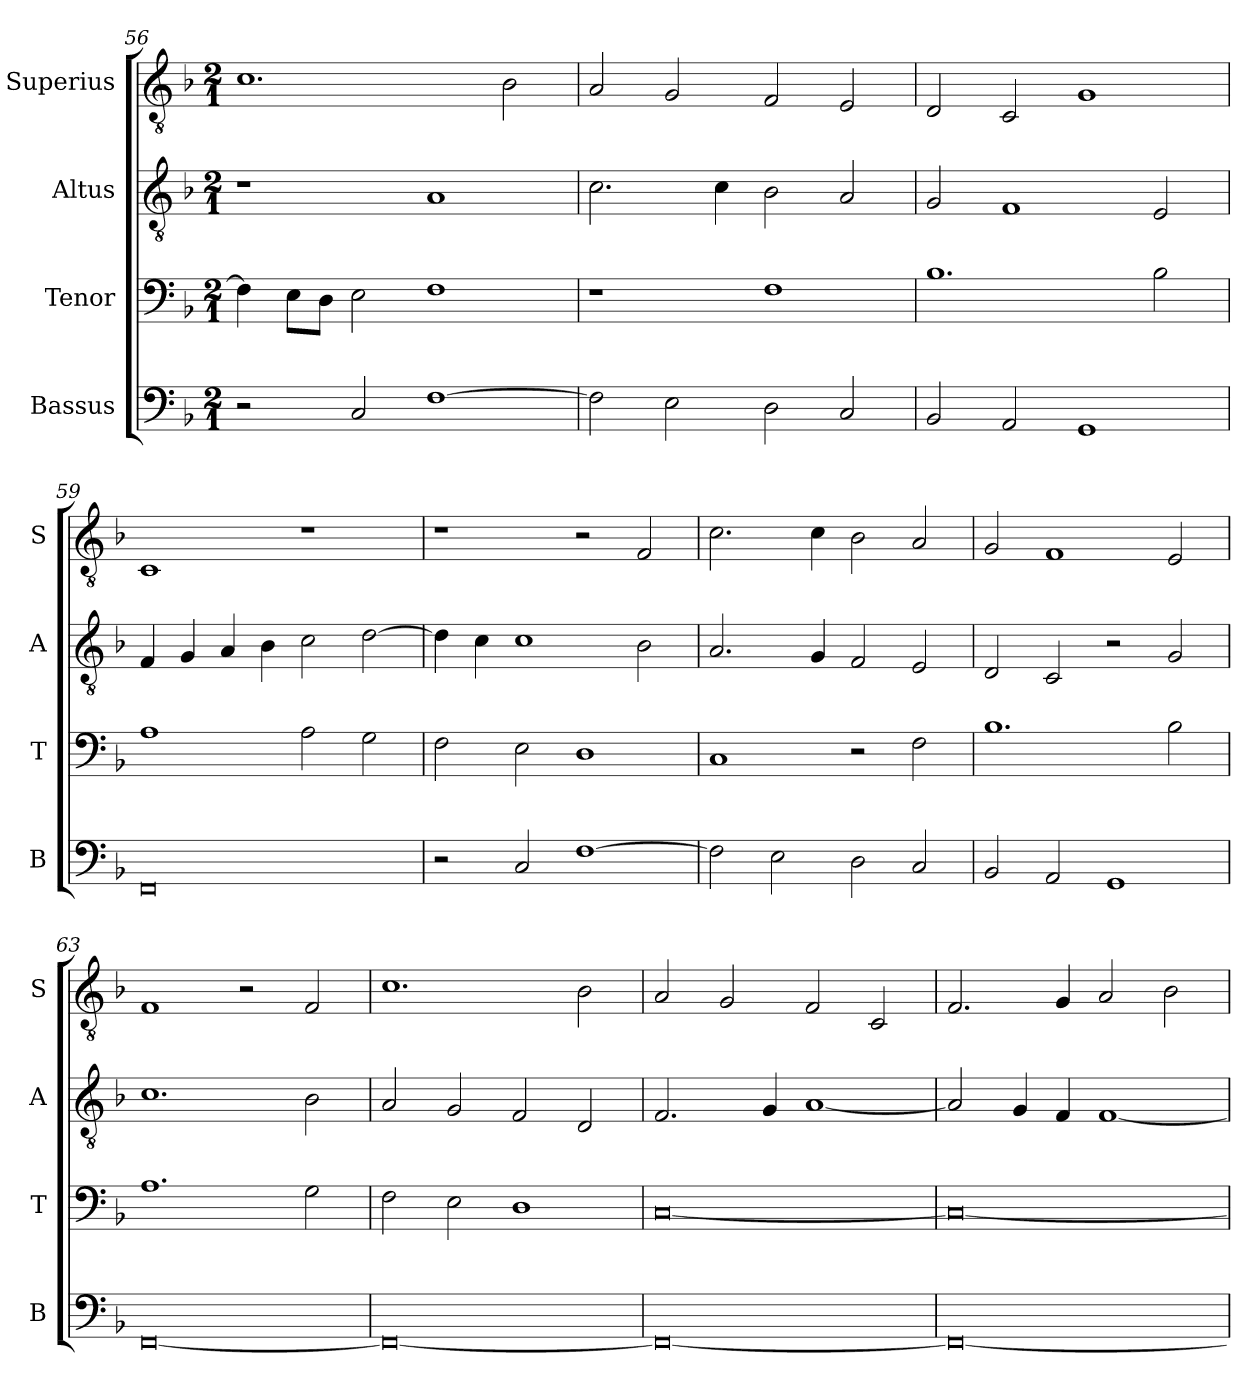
**kern	**kern	**kern	**kern
*part4	*part3	*part2	*part1
*staff4	*staff3	*staff2	*staff1
*I"Bassus	*I"Tenor	*I"Altus	*I"Superius
*I'B	*I'T	*I'A	*I'S
*clefF4	*clefF4	*clefGv2	*clefGv2
*k[b-]	*k[b-]	*k[b-]	*k[b-]
*F:	*F:	*F:	*F:
*M2/1	*M2/1	*M2/1	*M2/1
=56	=56	=56	=56
2r	4F]	1r	1.c
.	8EL	.	.
.	8DJ	.	.
2C	2E	.	.
[1F	1F	1A	.
.	.	.	2B-
=57	=57	=57	=57
2F]	1r	2.c	2A
2E	.	.	2G
.	.	4c	.
2D	1F	2B-	2F
2C	.	2A	2E
=58	=58	=58	=58
2BB-	1.B-	2G	2D
2AA	.	1F	2C
1GG	.	.	1G
.	2B-	2E	.
=59	=59	=59	=59
0FF	1A	4F	1C
.	.	4G	.
.	.	4A	.
.	.	4B-	.
.	2A	2c	1r
.	2G	[2d	.
=60	=60	=60	=60
2r	2F	4d]	1r
.	.	4c	.
2C	2E	1c	.
[1F	1D	.	2r
.	.	2B-	2F
=61	=61	=61	=61
2F]	1C	2.A	2.c
2E	.	.	.
.	.	4G	4c
2D	2r	2F	2B-
2C	2F	2E	2A
=62	=62	=62	=62
2BB-	1.B-	2D	2G
2AA	.	2C	1F
1GG	.	2r	.
.	2B-	2G	2E
=63	=63	=63	=63
[0FF	1.A	1.c	1F
.	.	.	2r
.	2G	2B-	2F
=64	=64	=64	=64
0FF_	2F	2A	1.c
.	2E	2G	.
.	1D	2F	.
.	.	2D	2B-
=65	=65	=65	=65
0FF_	[0C	2.F	2A
.	.	.	2G
.	.	4G	.
.	.	[1A	2F
.	.	.	2C
=66	=66	=66	=66
0FF_	0C_	2A]	2.F
.	.	4G	.
.	.	4F	4G
.	.	[1F	2A
.	.	.	2B-
=	=	=	=
*-	*-	*-	*-
